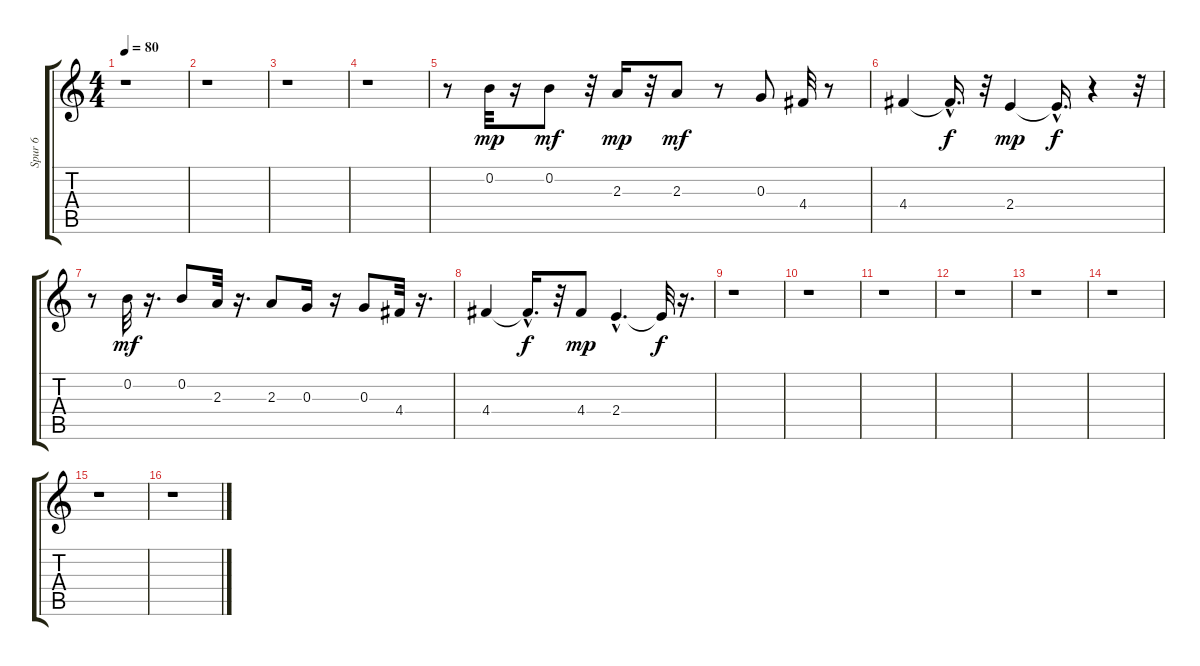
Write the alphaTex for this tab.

\track ("Spur 6" "Spur 6") {instrument electricguitarclean}
\staff {score tabs}
\tuning (E4 B3 G3 D3 A2 E2) {hide}
\ts (4 4)
\tempo 80
\clef g2
\ks c
r.1{dy mp instrument electricguitarclean} |
r.1 |
r.1 |
r.1 |
r.8 0.2.32 r.16 0.2.8{dy mf} r.32 2.3.16{dy mp} r.32 2.3.8{dy mf} r.8 0.3.8 4.4.32 r.8 |
4.4.4 4.4{hac t}.16{d dy f} r.32 2.4.4{dy mp} 2.4{hac t}.16{d dy f} r.4 r.32 |
r.8 0.2.32{dy mf} r.16{d} 0.2.8 2.3.32 r.16{d} 2.3.8 0.3.16 r.16 0.3.8 4.4.32 r.16{d} |
4.4.4 4.4{hac t}.16{d dy f} r.32 4.4.8{dy mp} 2.4{hac}.4{d} 2.4{t}.32{dy f} r.16{d} |
r.1 |
r.1 |
r.1 |
r.1 |
r.1 |
r.1 |
r.1 |
r.1
